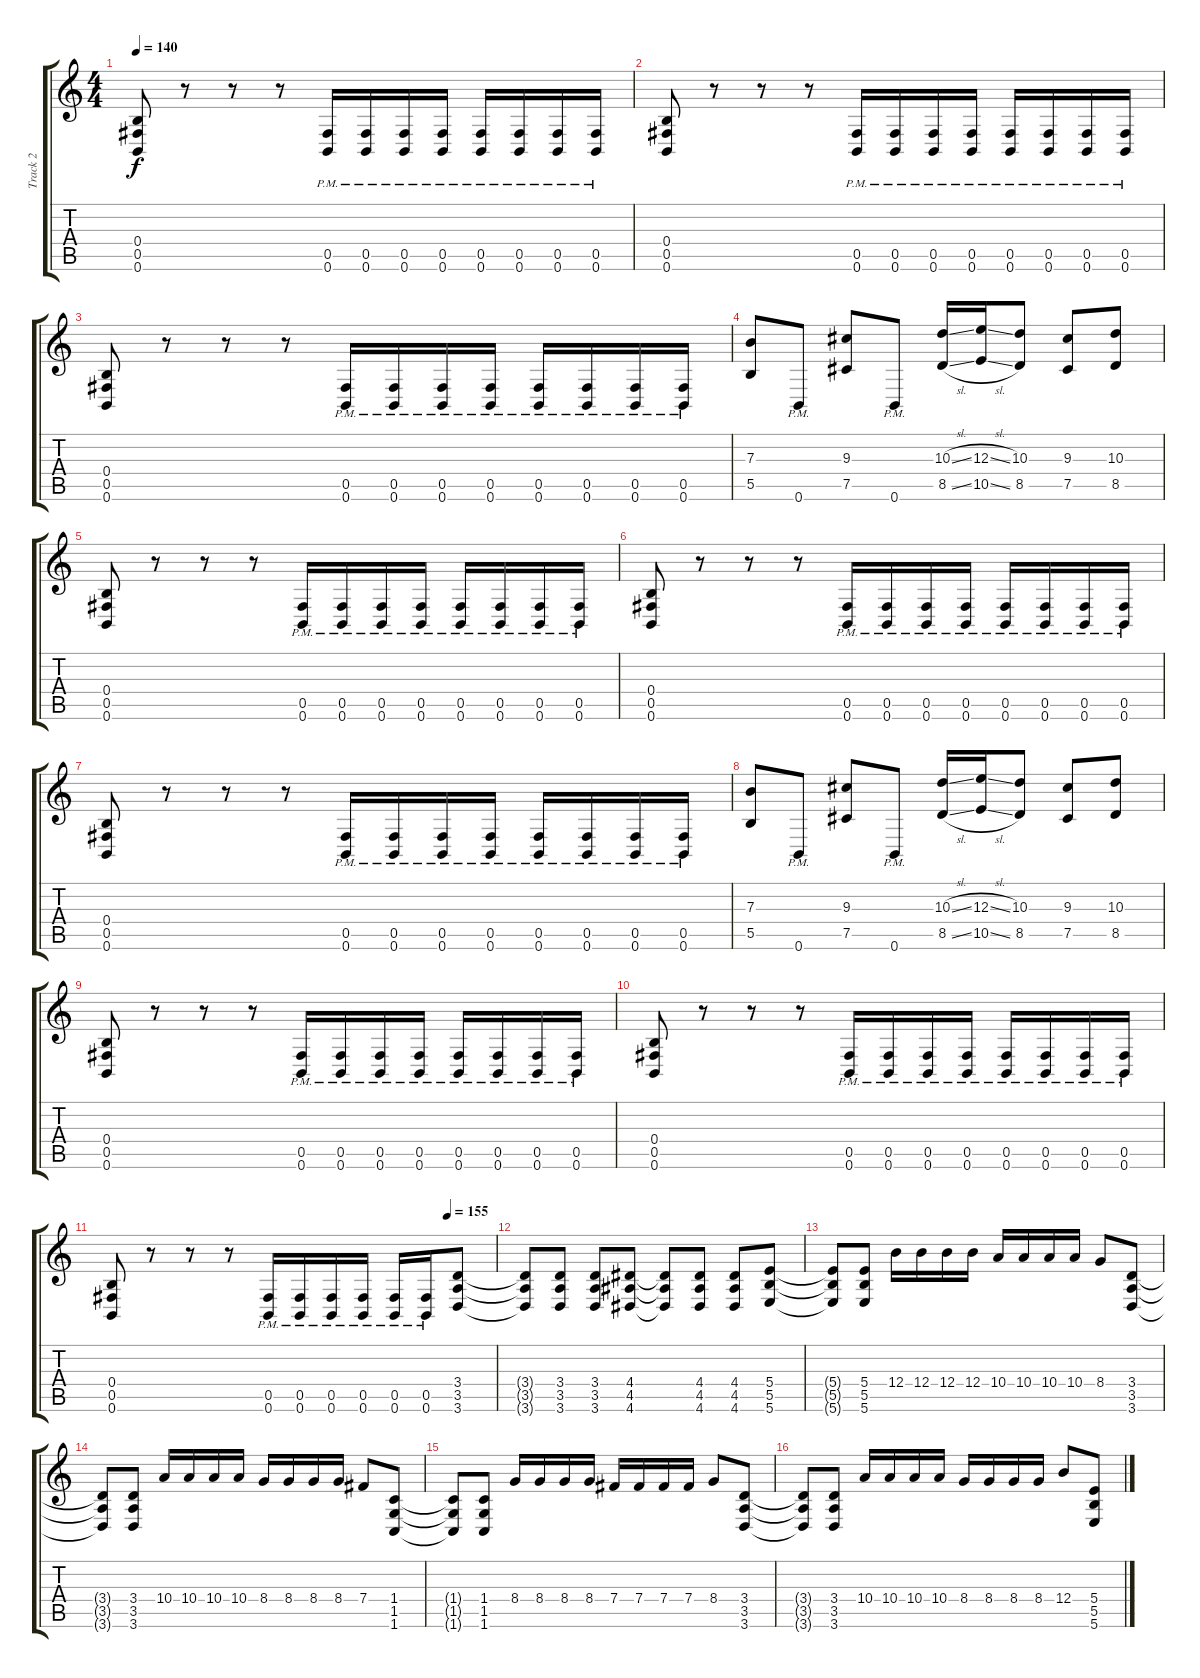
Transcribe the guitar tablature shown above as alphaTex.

\track ("Track 2" "Track 2") {instrument distortionguitar}
\staff {score tabs}
\tuning (Db4 Ab3 E3 B2 Gb2 B1) {hide}
\ts (4 4)
\tempo 140
\clef g2
\ks c
(0.4 0.5 0.6).8{dy f} r.8 r.8 r.8 (0.5{pm} 0.6{pm}).16 (0.5{pm} 0.6{pm}).16 (0.5{pm} 0.6{pm}).16 (0.5{pm} 0.6{pm}).16 (0.5{pm} 0.6{pm}).16 (0.5{pm} 0.6{pm}).16 (0.5{pm} 0.6{pm}).16 (0.5{pm} 0.6{pm}).16 |
(0.4 0.5 0.6).8 r.8 r.8 r.8 (0.5{pm} 0.6{pm}).16 (0.5{pm} 0.6{pm}).16 (0.5{pm} 0.6{pm}).16 (0.5{pm} 0.6{pm}).16 (0.5{pm} 0.6{pm}).16 (0.5{pm} 0.6{pm}).16 (0.5{pm} 0.6{pm}).16 (0.5{pm} 0.6{pm}).16 |
(0.4 0.5 0.6).8 r.8 r.8 r.8 (0.5{pm} 0.6{pm}).16 (0.5{pm} 0.6{pm}).16 (0.5{pm} 0.6{pm}).16 (0.5{pm} 0.6{pm}).16 (0.5{pm} 0.6{pm}).16 (0.5{pm} 0.6{pm}).16 (0.5{pm} 0.6{pm}).16 (0.5{pm} 0.6{pm}).16 |
(7.3 5.5).8 0.6{pm}.8 (9.3 7.5).8 0.6{pm}.8 (10.3{sl} 8.5{sl}).16 (12.3{sl} 10.5{sl}).16 (10.3 8.5).8 (9.3 7.5).8 (10.3 8.5).8 |
(0.4 0.5 0.6).8 r.8 r.8 r.8 (0.5{pm} 0.6{pm}).16 (0.5{pm} 0.6{pm}).16 (0.5{pm} 0.6{pm}).16 (0.5{pm} 0.6{pm}).16 (0.5{pm} 0.6{pm}).16 (0.5{pm} 0.6{pm}).16 (0.5{pm} 0.6{pm}).16 (0.5{pm} 0.6{pm}).16 |
(0.4 0.5 0.6).8 r.8 r.8 r.8 (0.5{pm} 0.6{pm}).16 (0.5{pm} 0.6{pm}).16 (0.5{pm} 0.6{pm}).16 (0.5{pm} 0.6{pm}).16 (0.5{pm} 0.6{pm}).16 (0.5{pm} 0.6{pm}).16 (0.5{pm} 0.6{pm}).16 (0.5{pm} 0.6{pm}).16 |
(0.4 0.5 0.6).8 r.8 r.8 r.8 (0.5{pm} 0.6{pm}).16 (0.5{pm} 0.6{pm}).16 (0.5{pm} 0.6{pm}).16 (0.5{pm} 0.6{pm}).16 (0.5{pm} 0.6{pm}).16 (0.5{pm} 0.6{pm}).16 (0.5{pm} 0.6{pm}).16 (0.5{pm} 0.6{pm}).16 |
(7.3 5.5).8 0.6{pm}.8 (9.3 7.5).8 0.6{pm}.8 (10.3{sl} 8.5{sl}).16 (12.3{sl} 10.5{sl}).16 (10.3 8.5).8 (9.3 7.5).8 (10.3 8.5).8 |
(0.4 0.5 0.6).8 r.8 r.8 r.8 (0.5{pm} 0.6{pm}).16 (0.5{pm} 0.6{pm}).16 (0.5{pm} 0.6{pm}).16 (0.5{pm} 0.6{pm}).16 (0.5{pm} 0.6{pm}).16 (0.5{pm} 0.6{pm}).16 (0.5{pm} 0.6{pm}).16 (0.5{pm} 0.6{pm}).16 |
(0.4 0.5 0.6).8 r.8 r.8 r.8 (0.5{pm} 0.6{pm}).16 (0.5{pm} 0.6{pm}).16 (0.5{pm} 0.6{pm}).16 (0.5{pm} 0.6{pm}).16 (0.5{pm} 0.6{pm}).16 (0.5{pm} 0.6{pm}).16 (0.5{pm} 0.6{pm}).16 (0.5{pm} 0.6{pm}).16 |
\tempo (155 0.875)
(0.4 0.5 0.6).8 r.8 r.8 r.8 (0.5{pm} 0.6{pm}).16 (0.5{pm} 0.6{pm}).16 (0.5{pm} 0.6{pm}).16 (0.5{pm} 0.6{pm}).16 (0.5{pm} 0.6{pm}).16 (0.5{pm} 0.6{pm}).16 (3.4 3.5 3.6).8 |
(3.4{t} 3.5{t} 3.6{t}).8 (3.4 3.5 3.6).8 (3.4 3.5 3.6).8 (4.4 4.5 4.6).8 (4.4{t} 4.5{t} 4.6{t}).8 (4.4 4.5 4.6).8 (4.4 4.5 4.6).8 (5.4 5.5 5.6).8 |
(5.4{t} 5.5{t} 5.6{t}).8 (5.4 5.5 5.6).8 12.4.16 12.4.16 12.4.16 12.4.16 10.4.16 10.4.16 10.4.16 10.4.16 8.4.8 (3.4 3.5 3.6).8 |
(3.4{t} 3.5{t} 3.6{t}).8 (3.4 3.5 3.6).8 10.4.16 10.4.16 10.4.16 10.4.16 8.4.16 8.4.16 8.4.16 8.4.16 7.4.8 (1.4 1.5 1.6).8 |
(1.4{t} 1.5{t} 1.6{t}).8 (1.4 1.5 1.6).8 8.4.16 8.4.16 8.4.16 8.4.16 7.4.16 7.4.16 7.4.16 7.4.16 8.4.8 (3.4 3.5 3.6).8 |
(3.4{t} 3.5{t} 3.6{t}).8 (3.4 3.5 3.6).8 10.4.16 10.4.16 10.4.16 10.4.16 8.4.16 8.4.16 8.4.16 8.4.16 12.4.8 (5.4 5.5 5.6).8
